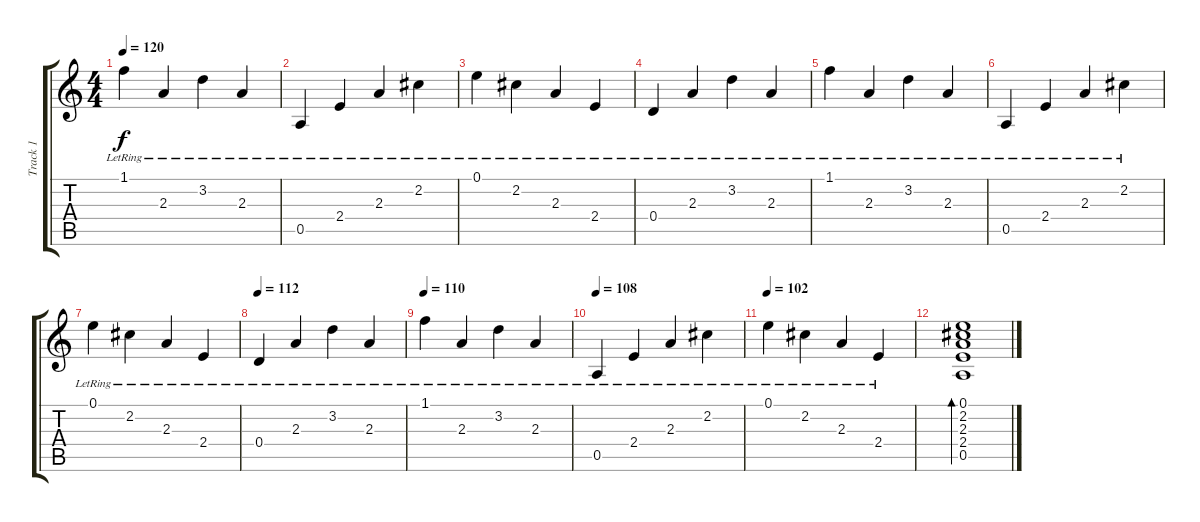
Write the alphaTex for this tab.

\track ("Track 1" "Track 1") {instrument acousticguitarsteel}
\staff {score tabs}
\tuning (E4 B3 G3 D3 A2 E2) {hide}
\ts (4 4)
\tempo 120
\clef g2
\ks c
1.1{lr}.4{dy f} 2.3{lr}.4 3.2{lr}.4 2.3{lr}.4 |
0.5{lr}.4 2.4{lr}.4 2.3{lr}.4 2.2{lr}.4 |
0.1{lr}.4 2.2{lr}.4 2.3{lr}.4 2.4{lr}.4 |
0.4{lr}.4 2.3{lr}.4 3.2{lr}.4 2.3{lr}.4 |
1.1{lr}.4 2.3{lr}.4 3.2{lr}.4 2.3{lr}.4 |
0.5{lr}.4 2.4{lr}.4 2.3{lr}.4 2.2{lr}.4 |
0.1{lr}.4 2.2{lr}.4 2.3{lr}.4 2.4{lr}.4 |
\tempo 112
0.4{lr}.4 2.3{lr}.4 3.2{lr}.4 2.3{lr}.4 |
\tempo 110
1.1{lr}.4 2.3{lr}.4 3.2{lr}.4 2.3{lr}.4 |
\tempo 108
0.5{lr}.4 2.4{lr}.4 2.3{lr}.4 2.2{lr}.4 |
\tempo 102
0.1{lr}.4 2.2{lr}.4 2.3{lr}.4 2.4{lr}.4 |
(0.1 2.2 2.3 2.4 0.5).1{bd 240}
